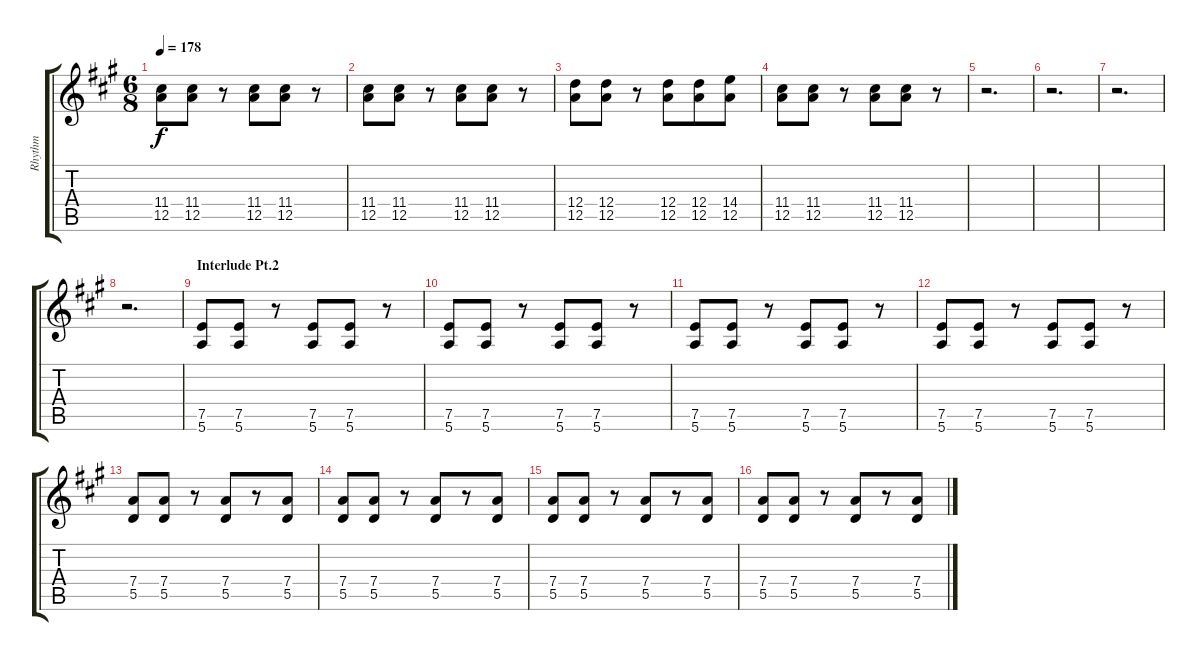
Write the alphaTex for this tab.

\track ("Rhythm" "Rhythm") {instrument distortionguitar}
\staff {score tabs}
\tuning (E4 B3 G3 D3 A2 E2) {hide}
\ts (6 8)
\tempo 178
\clef g2
\ks a
(11.4 12.5).8{dy f volume 12} (11.4 12.5).8 r.8 (11.4 12.5).8 (11.4 12.5).8 r.8 |
(11.4 12.5).8 (11.4 12.5).8 r.8 (11.4 12.5).8 (11.4 12.5).8 r.8 |
(12.4 12.5).8 (12.4 12.5).8 r.8 (12.4 12.5).8 (12.4 12.5).8 (14.4 12.5).8 |
(11.4 12.5).8 (11.4 12.5).8 r.8 (11.4 12.5).8 (11.4 12.5).8 r.8 |
r.2{d} |
r.2{d} |
r.2{d} |
r.2{d} |
\section ("" "Interlude Pt.2")
(7.5 5.6).8{volume 15 instrument distortionguitar} (7.5 5.6).8 r.8 (7.5 5.6).8 (7.5 5.6).8 r.8 |
(7.5 5.6).8 (7.5 5.6).8 r.8 (7.5 5.6).8 (7.5 5.6).8 r.8 |
(7.5 5.6).8 (7.5 5.6).8 r.8 (7.5 5.6).8 (7.5 5.6).8 r.8 |
(7.5 5.6).8 (7.5 5.6).8 r.8 (7.5 5.6).8 (7.5 5.6).8 r.8 |
(7.4 5.5).8 (7.4 5.5).8 r.8 (7.4 5.5).8 r.8 (7.4 5.5).8 |
(7.4 5.5).8 (7.4 5.5).8 r.8 (7.4 5.5).8 r.8 (7.4 5.5).8 |
(7.4 5.5).8 (7.4 5.5).8 r.8 (7.4 5.5).8 r.8 (7.4 5.5).8 |
(7.4 5.5).8 (7.4 5.5).8 r.8 (7.4 5.5).8 r.8 (7.4 5.5).8
